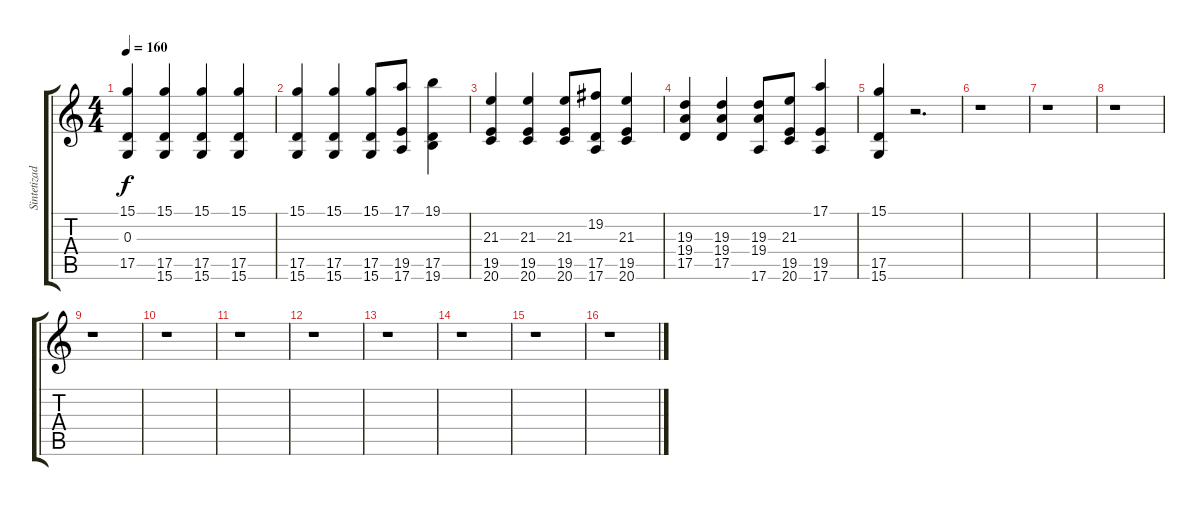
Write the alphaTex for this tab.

\track ("Sintetizador1" "Sintetizad") {instrument stringensemble1}
\staff {score tabs}
\tuning (E4 B3 G3 D3 A2 E2) {hide}
\ts (4 4)
\tempo 160
\clef g2
\ks c
(15.1 0.3 17.5).4{dy f} (15.1 17.5 15.6).4 (15.1 17.5 15.6).4 (15.1 17.5 15.6).4 |
(15.1 17.5 15.6).4 (15.1 17.5 15.6).4 (15.1 17.5 15.6).8 (17.1 19.5 17.6).8 (19.1 17.5 19.6).4 |
(21.3 19.5 20.6).4 (21.3 19.5 20.6).4 (21.3 19.5 20.6).8 (19.2 17.5 17.6).8 (21.3 19.5 20.6).4 |
(19.3 19.4 17.5).4 (19.3 19.4 17.5).4 (19.3 19.4 17.6).8 (21.3 19.5 20.6).8 (17.1 19.5 17.6).4 |
(15.1 17.5 15.6).4 r.2{d} |
r.1 |
r.1 |
r.1 |
r.1 |
r.1 |
r.1 |
r.1 |
r.1 |
r.1 |
r.1 |
r.1
